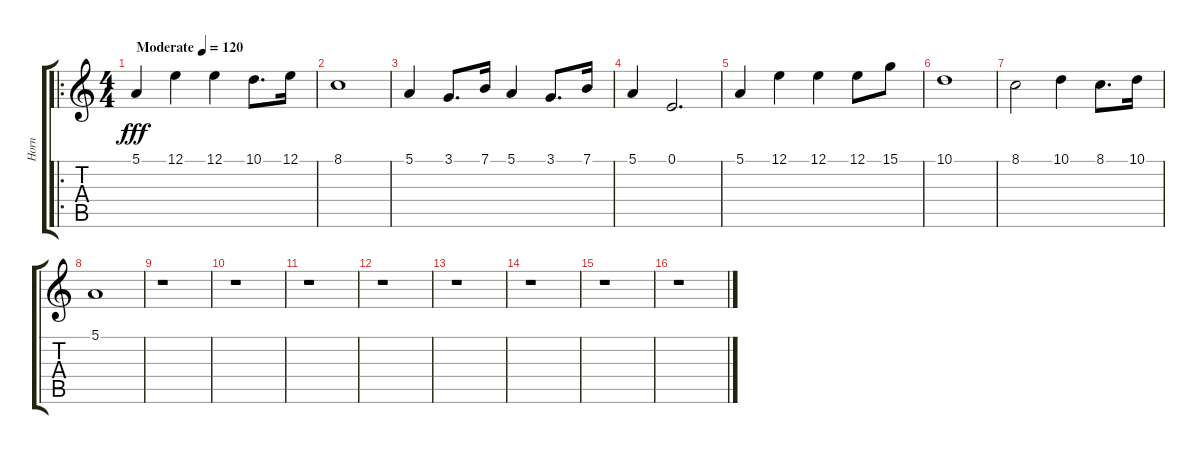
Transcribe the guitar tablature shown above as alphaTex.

\track ("Horn" "Horn") {instrument frenchhorn}
\staff {score tabs}
\tuning (E4 B3 G3 D3 A2 E2) {hide}
\ro
\ts (4 4)
\tempo (120 "Moderate")
\clef g2
\ks c
5.1.4{dy fff instrument frenchhorn} 12.1.4 12.1.4 10.1.8{d} 12.1.16 |
8.1.1 |
5.1.4 3.1.8{d} 7.1.16 5.1.4 3.1.8{d} 7.1.16 |
5.1.4 0.1.2{d} |
5.1.4 12.1.4 12.1.4 12.1.8 15.1.8 |
10.1.1 |
8.1.2 10.1.4 8.1.8{d} 10.1.16 |
5.1.1 |
r.1 |
r.1 |
r.1 |
r.1 |
r.1 |
r.1 |
r.1 |
r.1
